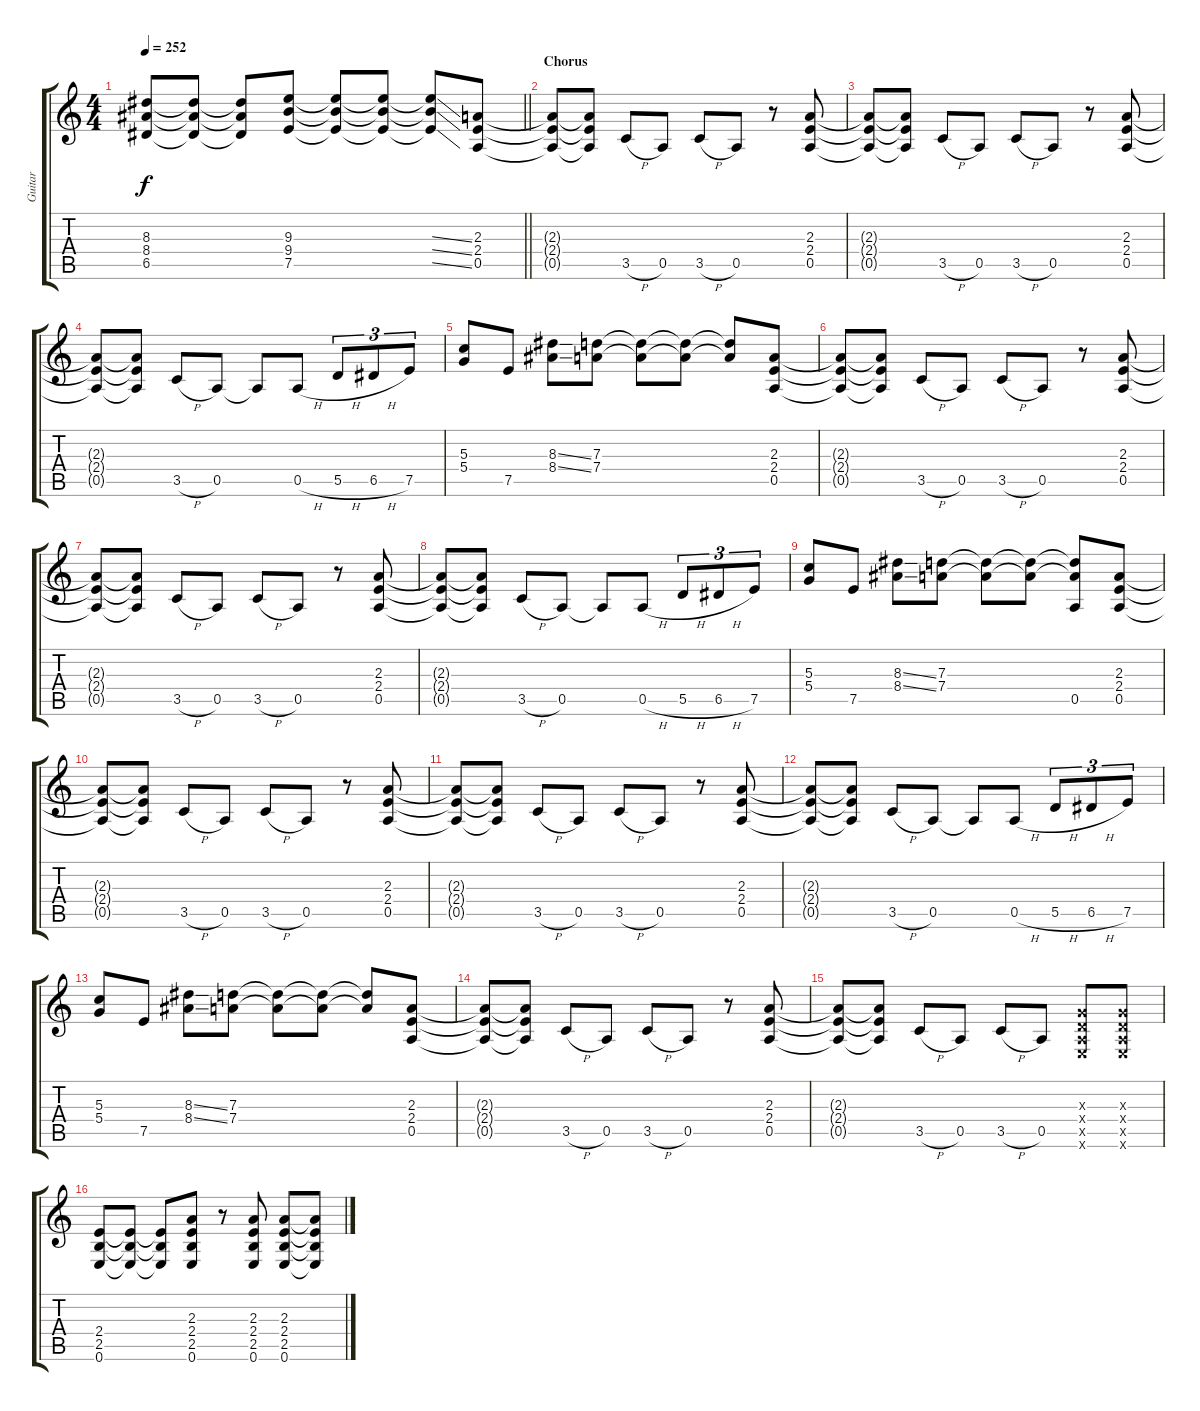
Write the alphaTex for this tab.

\track ("Guitar" "Guitar") {instrument distortionguitar}
\staff {score tabs}
\tuning (E4 B3 G3 D3 A2 E2) {hide}
\ts (4 4)
\tempo 252
\clef g2
\barLineRight lightlight
\ks c
(8.3 8.4 6.5).8{dy f} (8.3{t} 8.4{t} 6.5{t}).8 (8.3{t} 8.4{t} 6.5{t}).8 (9.3 9.4 7.5).8 (9.3{t} 9.4{t} 7.5{t}).8 (9.3{t} 9.4{t} 7.5{t}).8 (9.3{ss t} 9.4{ss t} 7.5{ss t}).8 (2.3 2.4 0.5).8 |
\section ("" "Chorus")
(2.3{t} 2.4{t} 0.5{t}).8 (2.3{t} 2.4{t} 0.5{t}).8 3.5{h}.8 0.5.8 3.5{h}.8 0.5.8 r.8 (2.3 2.4 0.5).8 |
(2.3{t} 2.4{t} 0.5{t}).8 (2.3{t} 2.4{t} 0.5{t}).8 3.5{h}.8 0.5.8 3.5{h}.8 0.5.8 r.8 (2.3 2.4 0.5).8 |
(2.3{t} 2.4{t} 0.5{t}).8 (2.3{t} 2.4{t} 0.5{t}).8 3.5{h}.8 0.5.8 0.5{t}.8 0.5{h}.8 5.5{h}.8{tu (3 2)} 6.5{h}.8{tu (3 2)} 7.5.8{tu (3 2)} |
(5.3 5.4).8 7.5.8 (8.3{ss} 8.4{ss}).8 (7.3 7.4).8 (7.3{t} 7.4{t}).8 (7.3{t} 7.4{t}).8 (7.3{t} 7.4{t}).8 (2.3 2.4 0.5).8 |
(2.3{t} 2.4{t} 0.5{t}).8 (2.3{t} 2.4{t} 0.5{t}).8 3.5{h}.8 0.5.8 3.5{h}.8 0.5.8 r.8 (2.3 2.4 0.5).8 |
(2.3{t} 2.4{t} 0.5{t}).8 (2.3{t} 2.4{t} 0.5{t}).8 3.5{h}.8 0.5.8 3.5{h}.8 0.5.8 r.8 (2.3 2.4 0.5).8 |
(2.3{t} 2.4{t} 0.5{t}).8 (2.3{t} 2.4{t} 0.5{t}).8 3.5{h}.8 0.5.8 0.5{t}.8 0.5{h}.8 5.5{h}.8{tu (3 2)} 6.5{h}.8{tu (3 2)} 7.5.8{tu (3 2)} |
(5.3 5.4).8 7.5.8 (8.3{ss} 8.4{ss}).8 (7.3 7.4).8 (7.3{t} 7.4{t}).8 (7.3{t} 7.4{t}).8 (7.3{t} 7.4{t} 0.5).8 (2.3 2.4 0.5).8 |
(2.3{t} 2.4{t} 0.5{t}).8 (2.3{t} 2.4{t} 0.5{t}).8 3.5{h}.8 0.5.8 3.5{h}.8 0.5.8 r.8 (2.3 2.4 0.5).8 |
(2.3{t} 2.4{t} 0.5{t}).8 (2.3{t} 2.4{t} 0.5{t}).8 3.5{h}.8 0.5.8 3.5{h}.8 0.5.8 r.8 (2.3 2.4 0.5).8 |
(2.3{t} 2.4{t} 0.5{t}).8 (2.3{t} 2.4{t} 0.5{t}).8 3.5{h}.8 0.5.8 0.5{t}.8 0.5{h}.8 5.5{h}.8{tu (3 2)} 6.5{h}.8{tu (3 2)} 7.5.8{tu (3 2)} |
(5.3 5.4).8 7.5.8 (8.3{ss} 8.4{ss}).8 (7.3 7.4).8 (7.3{t} 7.4{t}).8 (7.3{t} 7.4{t}).8 (7.3{t} 7.4{t}).8 (2.3 2.4 0.5).8 |
(2.3{t} 2.4{t} 0.5{t}).8 (2.3{t} 2.4{t} 0.5{t}).8 3.5{h}.8 0.5.8 3.5{h}.8 0.5.8 r.8 (2.3 2.4 0.5).8 |
(2.3{t} 2.4{t} 0.5{t}).8 (2.3{t} 2.4{t} 0.5{t}).8 3.5{h}.8 0.5.8 3.5{h}.8 0.5.8 (0.3{x} 0.4{x} 0.5{x} 0.6{x}).8 (0.3{x} 0.4{x} 0.5{x} 0.6{x}).8 |
(2.4 2.5 0.6).8 (2.4{t} 2.5{t} 0.6{t}).8 (2.4{t} 2.5{t} 0.6{t}).8 (2.3 2.4 2.5 0.6).8 r.8 (2.3 2.4 2.5 0.6).8 (2.3 2.4 2.5 0.6).8 (2.3{t} 2.4{t} 2.5{t} 0.6{t}).8
